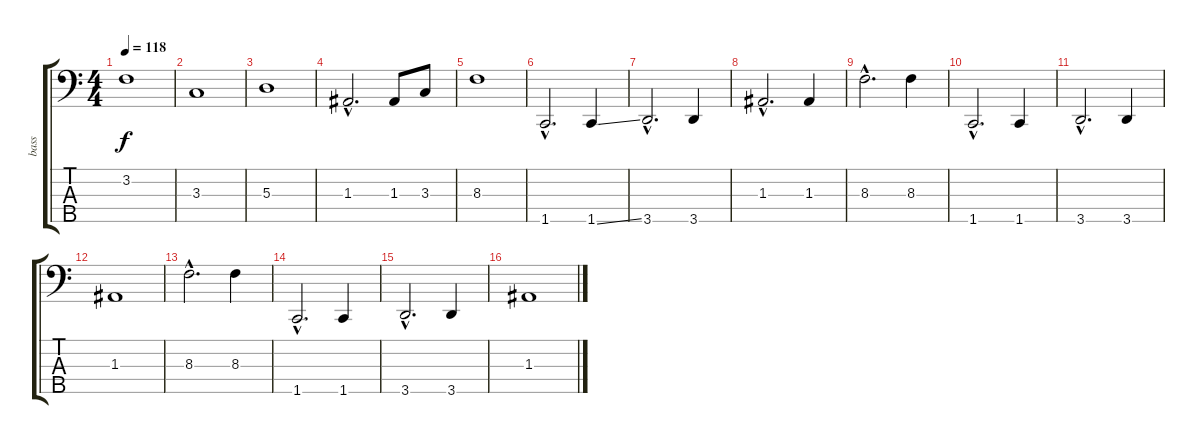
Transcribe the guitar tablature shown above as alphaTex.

\track ("bass" "bass") {instrument electricbassfinger}
\staff {score tabs}
\tuning (G2 D2 A1 E1 B0) {hide}
\ts (4 4)
\tempo 118
\clef f4
\ks c
3.2.1{dy f} |
3.3.1 |
5.3.1 |
1.3{hac}.2{d} 1.3.8 3.3.8 |
8.3.1 |
1.5{hac}.2{d} 1.5{ss}.4 |
3.5{hac}.2{d} 3.5.4 |
1.3{hac}.2{d} 1.3.4 |
8.3{hac}.2{d} 8.3.4 |
1.5{hac}.2{d} 1.5.4 |
3.5{hac}.2{d} 3.5.4 |
1.3.1 |
8.3{hac}.2{d} 8.3.4 |
1.5{hac}.2{d} 1.5.4 |
3.5{hac}.2{d} 3.5.4 |
1.3.1
